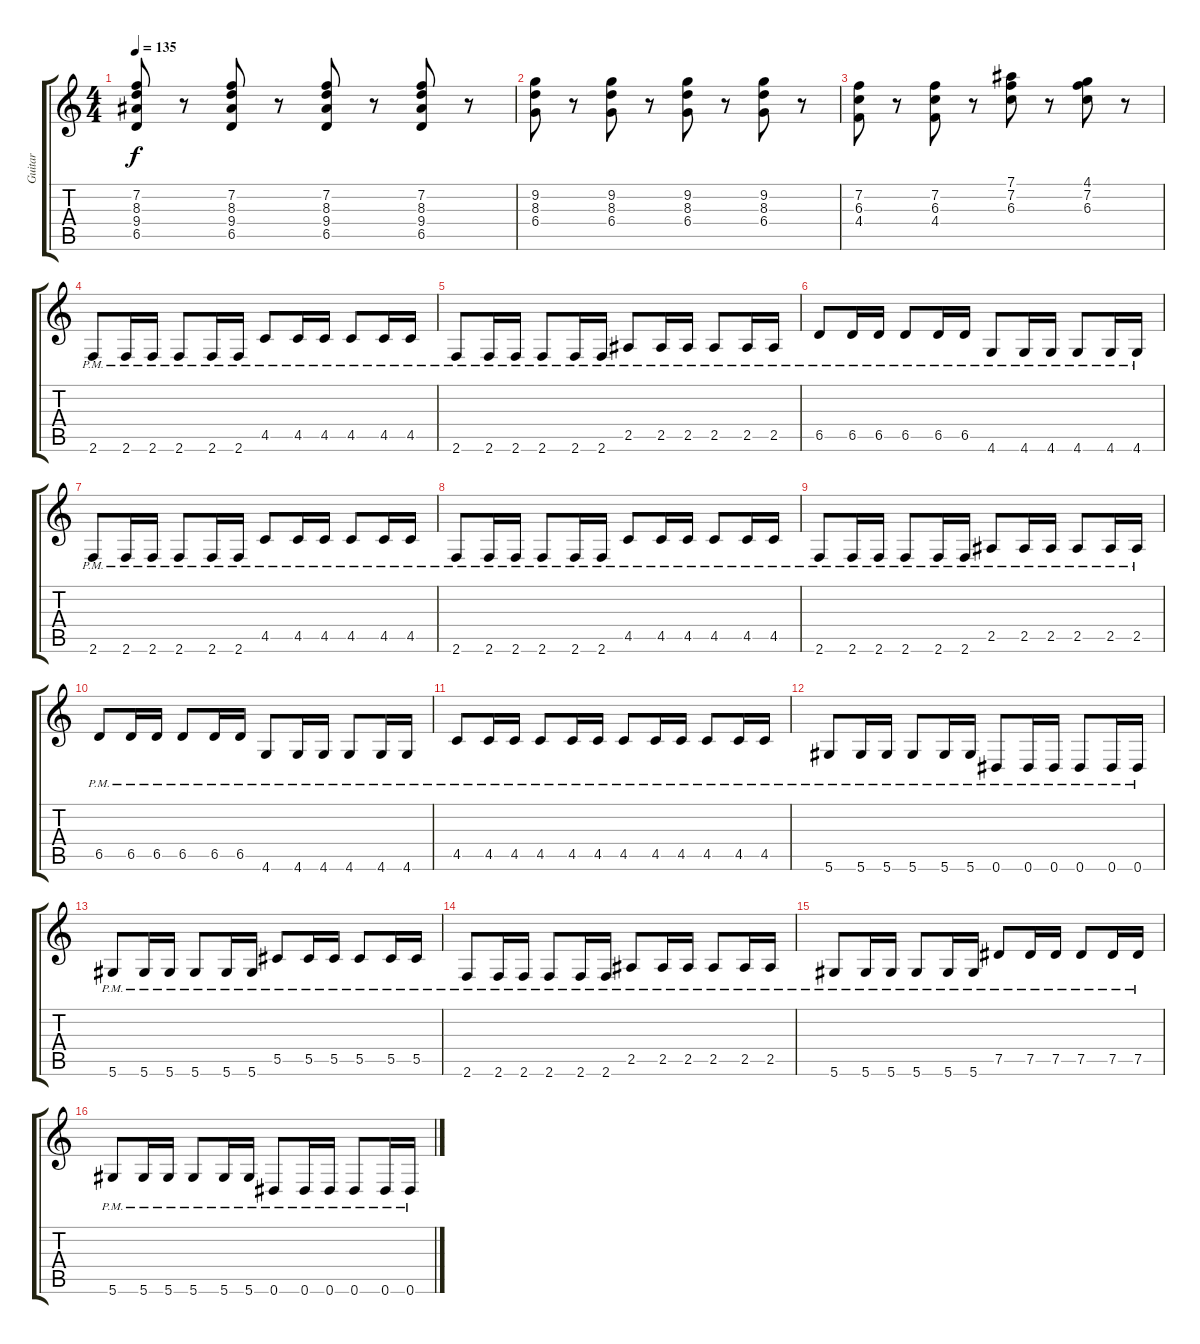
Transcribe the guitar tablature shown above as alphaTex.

\track ("Guitar" "Guitar") {instrument overdrivenguitar}
\staff {score tabs}
\tuning (Eb4 Bb3 Gb3 Db3 Ab2 Eb2) {hide}
\ts (4 4)
\tempo 135
\clef g2
\ks c
(7.2 8.3 9.4 6.5).8{dy f} r.8 (7.2 8.3 9.4 6.5).8 r.8 (7.2 8.3 9.4 6.5).8 r.8 (7.2 8.3 9.4 6.5).8 r.8 |
(9.2 8.3 6.4).8 r.8 (9.2 8.3 6.4).8 r.8 (9.2 8.3 6.4).8 r.8 (9.2 8.3 6.4).8 r.8 |
(7.2 6.3 4.4).8 r.8 (7.2 6.3 4.4).8 r.8 (7.1 7.2 6.3).8 r.8 (4.1 7.2 6.3).8 r.8 |
2.6{pm}.8 2.6{pm}.16 2.6{pm}.16 2.6{pm}.8 2.6{pm}.16 2.6{pm}.16 4.5{pm}.8 4.5{pm}.16 4.5{pm}.16 4.5{pm}.8 4.5{pm}.16 4.5{pm}.16 |
2.6{pm}.8 2.6{pm}.16 2.6{pm}.16 2.6{pm}.8 2.6{pm}.16 2.6{pm}.16 2.5{pm}.8 2.5{pm}.16 2.5{pm}.16 2.5{pm}.8 2.5{pm}.16 2.5{pm}.16 |
6.5{pm}.8 6.5{pm}.16 6.5{pm}.16 6.5{pm}.8 6.5{pm}.16 6.5{pm}.16 4.6{pm}.8 4.6{pm}.16 4.6{pm}.16 4.6{pm}.8 4.6{pm}.16 4.6{pm}.16 |
2.6{pm}.8 2.6{pm}.16 2.6{pm}.16 2.6{pm}.8 2.6{pm}.16 2.6{pm}.16 4.5{pm}.8 4.5{pm}.16 4.5{pm}.16 4.5{pm}.8 4.5{pm}.16 4.5{pm}.16 |
2.6{pm}.8 2.6{pm}.16 2.6{pm}.16 2.6{pm}.8 2.6{pm}.16 2.6{pm}.16 4.5{pm}.8 4.5{pm}.16 4.5{pm}.16 4.5{pm}.8 4.5{pm}.16 4.5{pm}.16 |
2.6{pm}.8 2.6{pm}.16 2.6{pm}.16 2.6{pm}.8 2.6{pm}.16 2.6{pm}.16 2.5{pm}.8 2.5{pm}.16 2.5{pm}.16 2.5{pm}.8 2.5{pm}.16 2.5{pm}.16 |
6.5{pm}.8 6.5{pm}.16 6.5{pm}.16 6.5{pm}.8 6.5{pm}.16 6.5{pm}.16 4.6{pm}.8 4.6{pm}.16 4.6{pm}.16 4.6{pm}.8 4.6{pm}.16 4.6{pm}.16 |
4.5{pm}.8 4.5{pm}.16 4.5{pm}.16 4.5{pm}.8 4.5{pm}.16 4.5{pm}.16 4.5{pm}.8 4.5{pm}.16 4.5{pm}.16 4.5{pm}.8 4.5{pm}.16 4.5{pm}.16 |
5.6{pm}.8 5.6{pm}.16 5.6{pm}.16 5.6{pm}.8 5.6{pm}.16 5.6{pm}.16 0.6{pm}.8 0.6{pm}.16 0.6{pm}.16 0.6{pm}.8 0.6{pm}.16 0.6{pm}.16 |
5.6{pm}.8 5.6{pm}.16 5.6{pm}.16 5.6{pm}.8 5.6{pm}.16 5.6{pm}.16 5.5{pm}.8 5.5{pm}.16 5.5{pm}.16 5.5{pm}.8 5.5{pm}.16 5.5{pm}.16 |
2.6{pm}.8 2.6{pm}.16 2.6{pm}.16 2.6{pm}.8 2.6{pm}.16 2.6{pm}.16 2.5{pm}.8 2.5{pm}.16 2.5{pm}.16 2.5{pm}.8 2.5{pm}.16 2.5{pm}.16 |
5.6{pm}.8 5.6{pm}.16 5.6{pm}.16 5.6{pm}.8 5.6{pm}.16 5.6{pm}.16 7.5{pm}.8 7.5{pm}.16 7.5{pm}.16 7.5{pm}.8 7.5{pm}.16 7.5{pm}.16 |
5.6{pm}.8 5.6{pm}.16 5.6{pm}.16 5.6{pm}.8 5.6{pm}.16 5.6{pm}.16 0.6{pm}.8 0.6{pm}.16 0.6{pm}.16 0.6{pm}.8 0.6{pm}.16 0.6{pm}.16
